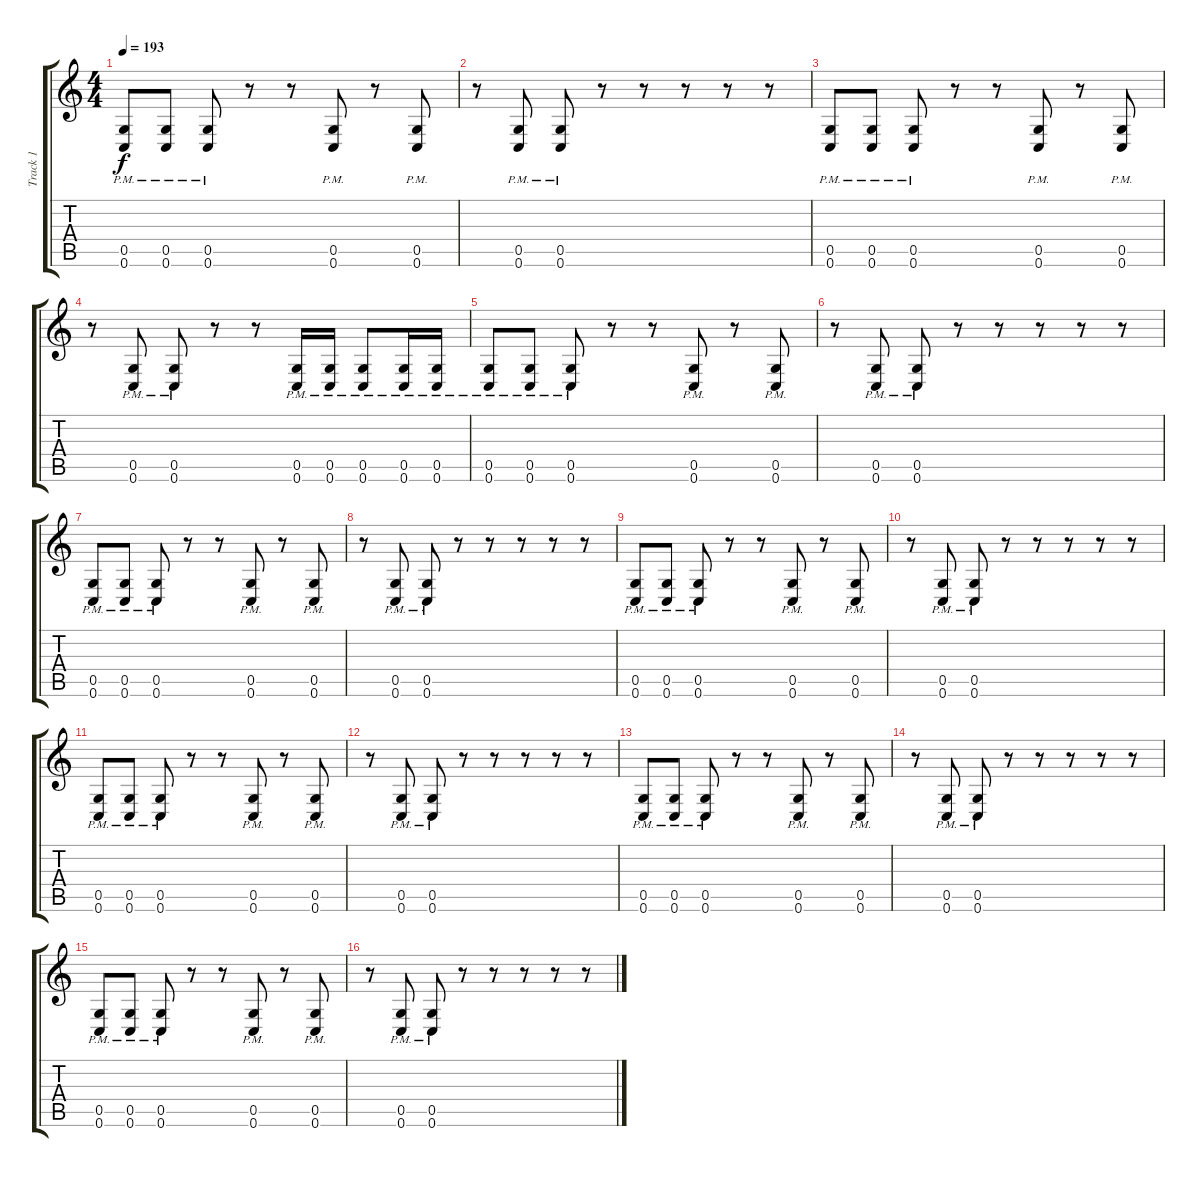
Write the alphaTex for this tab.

\track ("Track 1" "Track 1") {instrument distortionguitar}
\staff {score tabs}
\tuning (D4 A3 F3 C3 G2 C2) {hide}
\ts (4 4)
\tempo 193
\clef g2
\ks c
(0.5{pm} 0.6{pm}).8{dy f} (0.5{pm} 0.6{pm}).8 (0.5{pm} 0.6{pm}).8 r.8 r.8 (0.5{pm} 0.6{pm}).8 r.8 (0.5{pm} 0.6{pm}).8 |
r.8 (0.5{pm} 0.6{pm}).8 (0.5{pm} 0.6{pm}).8 r.8 r.8 r.8 r.8 r.8 |
(0.5{pm} 0.6{pm}).8 (0.5{pm} 0.6{pm}).8 (0.5{pm} 0.6{pm}).8 r.8 r.8 (0.5{pm} 0.6{pm}).8 r.8 (0.5{pm} 0.6{pm}).8 |
r.8 (0.5{pm} 0.6{pm}).8 (0.5{pm} 0.6{pm}).8 r.8 r.8 (0.5{pm} 0.6{pm}).16 (0.5{pm} 0.6{pm}).16 (0.5{pm} 0.6{pm}).8 (0.5{pm} 0.6{pm}).16 (0.5{pm} 0.6{pm}).16 |
(0.5{pm} 0.6{pm}).8 (0.5{pm} 0.6{pm}).8 (0.5{pm} 0.6{pm}).8 r.8 r.8 (0.5{pm} 0.6{pm}).8 r.8 (0.5{pm} 0.6{pm}).8 |
r.8 (0.5{pm} 0.6{pm}).8 (0.5{pm} 0.6{pm}).8 r.8 r.8 r.8 r.8 r.8 |
(0.5{pm} 0.6{pm}).8 (0.5{pm} 0.6{pm}).8 (0.5{pm} 0.6{pm}).8 r.8 r.8 (0.5{pm} 0.6{pm}).8 r.8 (0.5{pm} 0.6{pm}).8 |
r.8 (0.5{pm} 0.6{pm}).8 (0.5{pm} 0.6{pm}).8 r.8 r.8 r.8 r.8 r.8 |
(0.5{pm} 0.6{pm}).8 (0.5{pm} 0.6{pm}).8 (0.5{pm} 0.6{pm}).8 r.8 r.8 (0.5{pm} 0.6{pm}).8 r.8 (0.5{pm} 0.6{pm}).8 |
r.8 (0.5{pm} 0.6{pm}).8 (0.5{pm} 0.6{pm}).8 r.8 r.8 r.8 r.8 r.8 |
(0.5{pm} 0.6{pm}).8 (0.5{pm} 0.6{pm}).8 (0.5{pm} 0.6{pm}).8 r.8 r.8 (0.5{pm} 0.6{pm}).8 r.8 (0.5{pm} 0.6{pm}).8 |
r.8 (0.5{pm} 0.6{pm}).8 (0.5{pm} 0.6{pm}).8 r.8 r.8 r.8 r.8 r.8 |
(0.5{pm} 0.6{pm}).8 (0.5{pm} 0.6{pm}).8 (0.5{pm} 0.6{pm}).8 r.8 r.8 (0.5{pm} 0.6{pm}).8 r.8 (0.5{pm} 0.6{pm}).8 |
r.8 (0.5{pm} 0.6{pm}).8 (0.5{pm} 0.6{pm}).8 r.8 r.8 r.8 r.8 r.8 |
(0.5{pm} 0.6{pm}).8 (0.5{pm} 0.6{pm}).8 (0.5{pm} 0.6{pm}).8 r.8 r.8 (0.5{pm} 0.6{pm}).8 r.8 (0.5{pm} 0.6{pm}).8 |
r.8 (0.5{pm} 0.6{pm}).8 (0.5{pm} 0.6{pm}).8 r.8 r.8 r.8 r.8 r.8
